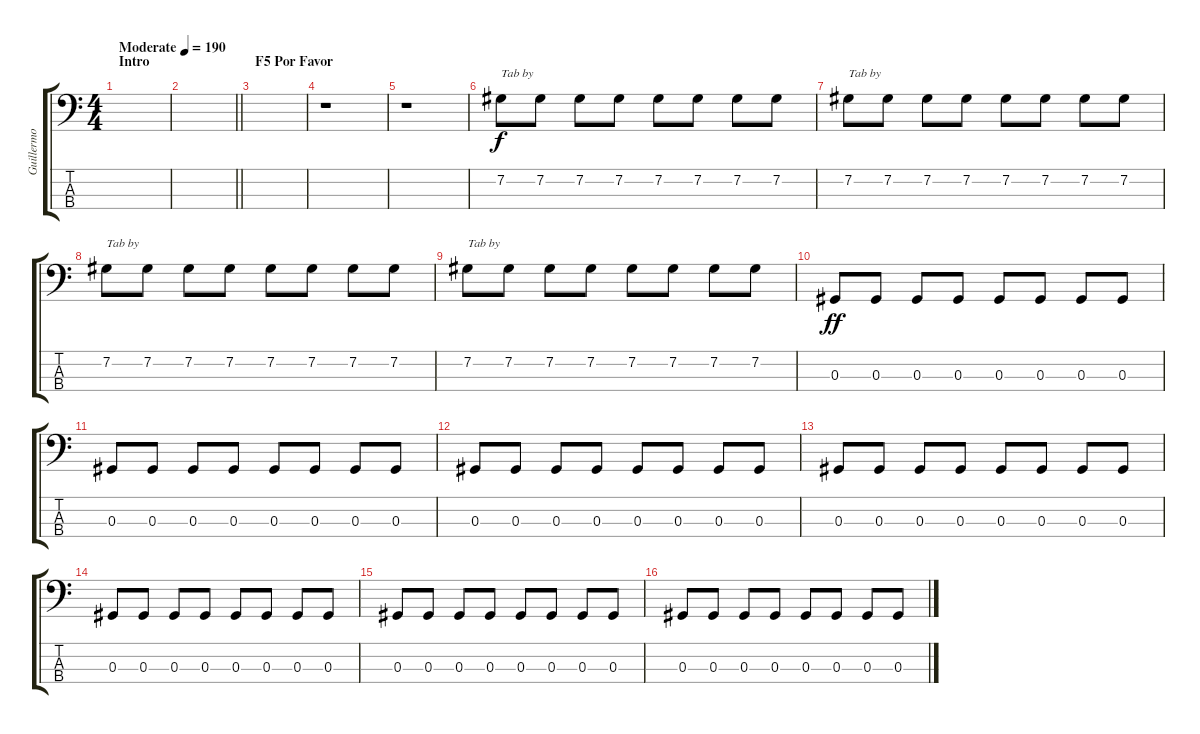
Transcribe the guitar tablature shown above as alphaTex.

\track ("Guillermo Sánchez" "Guillermo ") {instrument electricbasspick}
\staff {score tabs}
\tuning (Gb2 Db2 Ab1 Eb1) {hide}
\ts (4 4)
\section ("" "Intro")
\tempo (190 "Moderate")
\clef f4
\ks c
|
\barLineRight lightlight
|
\section ("" "F5 Por Favor")
|
r.1 |
r.1 |
7.2.8{txt "Tab by"} 7.2.8 7.2.8 7.2.8 7.2.8 7.2.8 7.2.8 7.2.8 |
7.2.8{txt "Tab by"} 7.2.8 7.2.8 7.2.8 7.2.8 7.2.8 7.2.8 7.2.8 |
7.2.8{txt "Tab by"} 7.2.8 7.2.8 7.2.8 7.2.8 7.2.8 7.2.8 7.2.8 |
7.2.8{txt "Tab by"} 7.2.8 7.2.8 7.2.8 7.2.8 7.2.8 7.2.8 7.2.8 |
0.3.8{dy ff} 0.3.8 0.3.8 0.3.8 0.3.8 0.3.8 0.3.8 0.3.8 |
0.3.8 0.3.8 0.3.8 0.3.8 0.3.8 0.3.8 0.3.8 0.3.8 |
0.3.8 0.3.8 0.3.8 0.3.8 0.3.8 0.3.8 0.3.8 0.3.8 |
0.3.8 0.3.8 0.3.8 0.3.8 0.3.8 0.3.8 0.3.8 0.3.8 |
0.3.8 0.3.8 0.3.8 0.3.8 0.3.8 0.3.8 0.3.8 0.3.8 |
0.3.8 0.3.8 0.3.8 0.3.8 0.3.8 0.3.8 0.3.8 0.3.8 |
0.3.8 0.3.8 0.3.8 0.3.8 0.3.8 0.3.8 0.3.8 0.3.8
